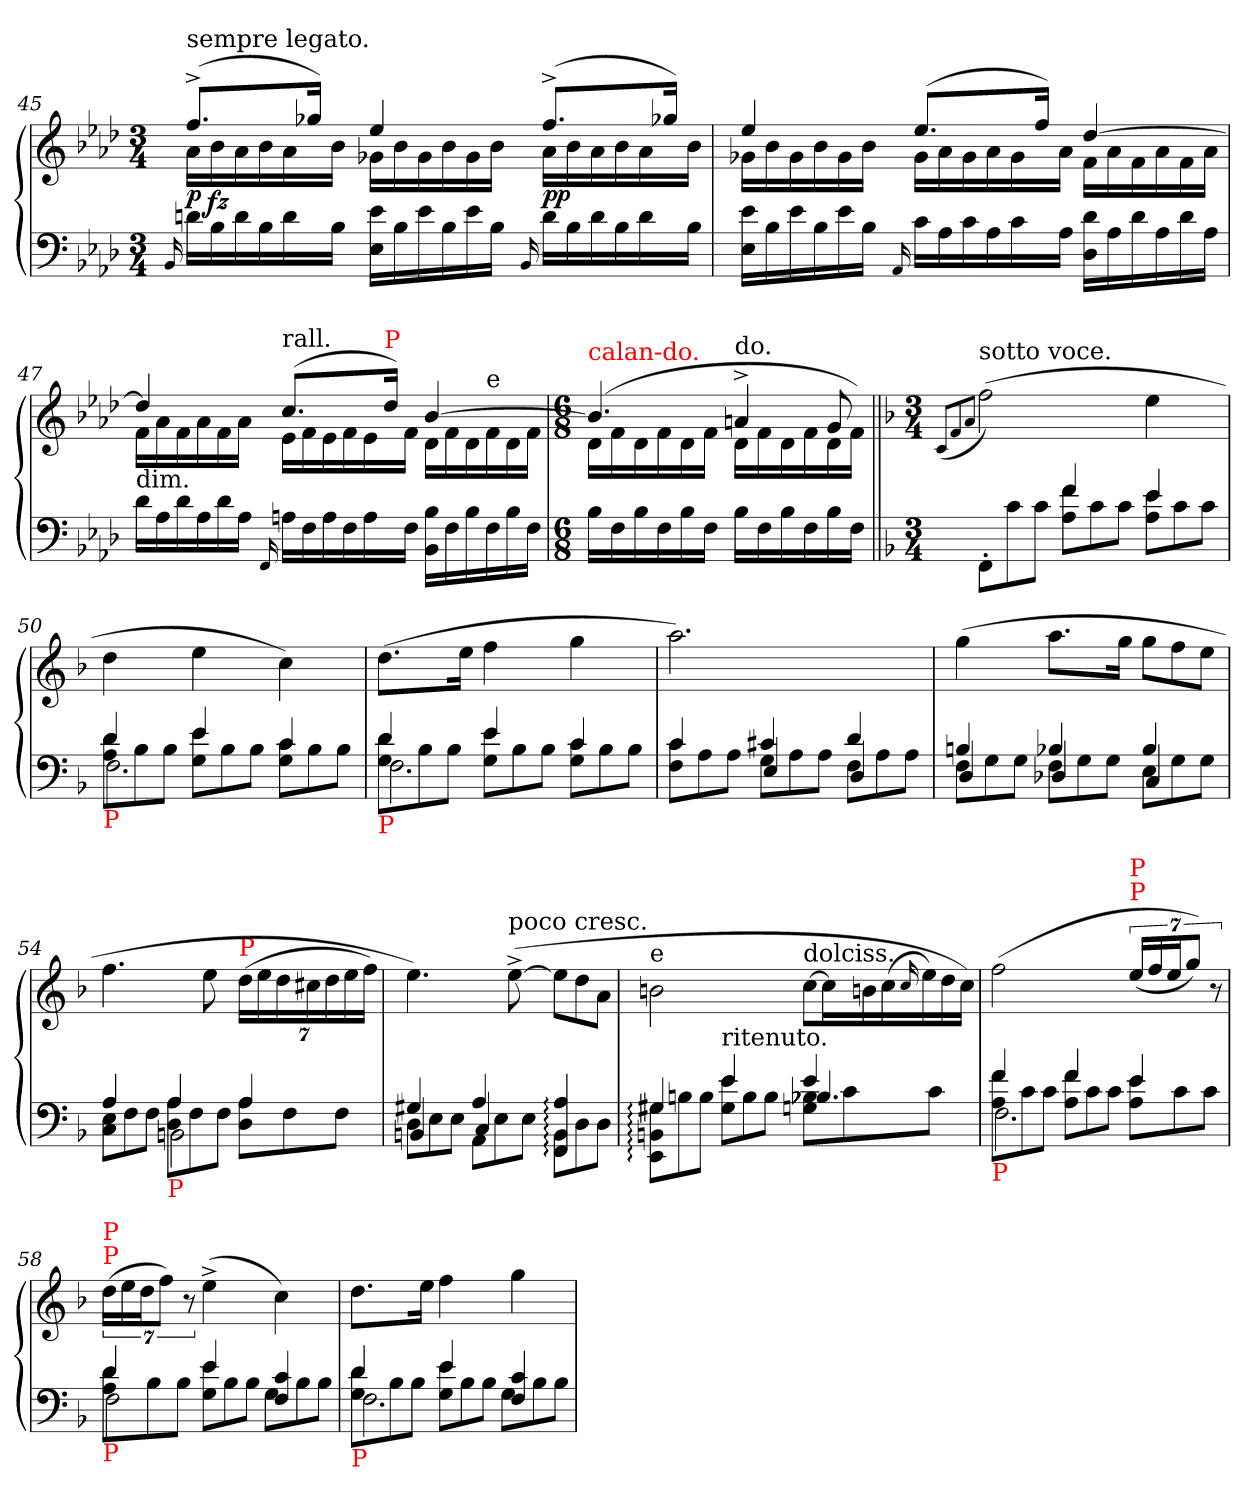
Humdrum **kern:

**kern	**kern	**dynam
*part1	*part1	*part1
*staff2	*staff1	*staff1/2
*clefF4	*clefG2	*
*k[b-e-a-d-]	*k[b-e-a-d-]	*
*M3/4	*M3/4	*
=45	=45	=45
16qqBB-/	.	.
*	*^	*
*Xtuplet	*	*Xtuplet	*
!	!LO:TX:a:t=sempre legato.	!	!
24dnLL	(<8.ff^L	24a-LL	p
24B-	.	24b-	fz
24d	.	24a-	.
24B-	.	24b-	.
24d	.	24a-	.
.	16gg-XJk)	.	.
24B-JJ	.	24b-JJ	.
24e- 24E-LL	4ee-	24g-XLL	.
24B-	.	24b-	.
24e-	.	24g-	.
24B-	.	24b-	.
24e-	.	24g-	.
24B-JJ	.	24b-JJ	.
16qqBB-/	.	.	.
24dLL	(>8.ff^L	24a-LL	pp
24B-	.	24b-	.
24d	.	24a-	.
24B-	.	24b-	.
24d	.	24a-	.
.	16gg-XJk)	.	.
24B-JJ	.	24b-JJ	.
=46	=46	=46	=46
24e- 24E-LL	4ee-	24g-XLL	.
24B-	.	24b-	.
24e-	.	24g-	.
24B-	.	24b-	.
24e-	.	24g-	.
24B-JJ	.	24b-JJ	.
16qqAA-/	.	.	.
24cLL	(>8.ee-L	24g-LL	.
24A-	.	24a-	.
24c	.	24g-	.
24A-	.	24a-	.
24c	.	24g-	.
.	16ffJk)	.	.
24A-JJ	.	24a-JJ	.
24d- 24D-LL	[4dd-	24fLL	.
24A-	.	24a-	.
24d-	.	24f	.
24A-	.	24a-	.
24d-	.	24f	.
24A-JJ	.	24a-JJ	.
=47	=47	=47	=47
!	!LO:TX:c:t=dim.	!	!
24d-LL	4dd-]	24fLL	.
24A-	.	24a-	.
24d-	.	24f	.
24A-	.	24a-	.
24d-	.	24f	.
24A-JJ	.	24a-JJ	.
16qqFF/	.	.	.
!	!LO:TX:a:t=rall.	!	!
24AnLL	(>8.ccL	24e-LL	.
24F	.	24f	.
24A	.	24e-	.
24F	.	24f	.
24A	.	24e-	.
!	!LO:TX:a:color=red:t=P	!	!
.	16dd-Jk)	.	.
24FJJ	.	24fJJ	.
24B- 24BB-LL	[4b-	24d-LL	.
24F	.	24f	.
24B-	.	24d-	.
!	!	!LO:TX:a:t=e	!
24F	.	24f	.
24B-	.	24d-	.
24FJJ	.	24fJJ	.
=48	=48	=48	=48
*M6/8	*M6/8	*	*
!	!LO:TX:a:color=red:t=calan-do.	!	!
16B-LL	(>4.b-]	16d-LL	.
16F	.	16f	.
16B-	.	16d-	.
16F	.	16f	.
16B-	.	16d-	.
16FJJ	.	16fJJ	.
!	!LO:TX:a:t=do.	!	!
16B-LL	4an^	16d-LL	.
16F	.	16f	.
16B-	.	16d-	.
16F	.	16f	.
16B-	8g	16d-	.
16FJJ	.	16fJJ)	.
*	*v	*v	*
=||	=||	=||
*k[b-]	*k[b-]	*
*M3/4	*M3/4	*
.	(>8qc/L	.
.	8qf/	.
.	8qa/J	.
*^	*	*
!	!	!LO:TX:a:t=sotto voce.	!
4ryy	12FF'L	(>2ff)	.
.	12c	.	.
.	12cJ	.	.
4f	12A 12fL	.	.
.	12c	.	.
.	12cJ	.	.
4e	12A 12eL	4ee	.
.	12c	.	.
.	12cJ	.	.
=50	=50	=50	=50
*	*^	*	*
!LO:TX:b:color=red:t=P	!	!	!	!
4d	12A 12dL	2.F\	4dd	.
.	12B-	.	.	.
.	12B-J	.	.	.
4e	12G 12eL	.	4ee	.
.	12B-	.	.	.
.	12B-J	.	.	.
4c	12G 12cL	.	4cc)	.
.	12B-	.	.	.
.	12B-J	.	.	.
=51	=51	=51	=51	=51
!LO:TX:b:color=red:t=P	!	!	!	!
4d	12G 12dL	2.F\	(>8.ddL	.
.	12B-	.	.	.
.	12B-J	.	.	.
.	.	.	16eeJk	.
4e	12G 12eL	.	4ff	.
.	12B-	.	.	.
.	12B-J	.	.	.
4c	12G 12cL	.	4gg	.
.	12B-	.	.	.
.	12B-J	.	.	.
=52	=52	=52	=52	=52
4c	12F 12cL	4ryy	2.aa)	.
.	12A	.	.	.
.	12AJ	.	.	.
4c#X	12GL	4E/	.	.
.	12A	.	.	.
.	12AJ	.	.	.
4d	12FL	4D/	.	.
.	12A	.	.	.
.	12AJ	.	.	.
=53	=53	=53	=53	=53
4Bn	12FL	4D/	(4gg	.
.	12G	.	.	.
.	12GJ	.	.	.
4B-X	12FL	4D-X/	8.aaL	.
.	12G	.	.	.
.	12GJ	.	.	.
.	.	.	16ggJk	.
4B-	12EL	4C/	12ggL	.
.	12G	.	12ff	.
.	12GJ	.	12eeJ	.
=54	=54	=54	=54	=54
4A	12E 12CL	4ryy	4.ff	.
.	12F	.	.	.
.	12FJ	.	.	.
!LO:TX:b:color=red:t=P	!	!	!	!
4A	12D 12AL	2BBn\	.	.
.	12F	.	.	.
.	.	.	8ee	.
.	12FJ	.	.	.
*	*	*	*tuplet	*
*	*	*	*Xbrackettup	*
!	!	!	!LO:TX:a:color=red:t=P	!
4A	12D 12AL	.	(28ddLL	.
.	.	.	28ee	.
.	.	.	28dd	.
.	12F	.	.	.
.	.	.	28cc#X	.
.	.	.	28dd	.
.	12FJ	.	.	.
.	.	.	28ee	.
.	.	.	28ffJJ)	.
=55	=55	=55	=55	=55
4G#X	12DL	4BBn/	4.ee)	.
.	12E	.	.	.
.	12EJ	.	.	.
4A	12AAL	4C/	.	.
.	12E	.	.	.
!	!	!	!LO:TX:a:t=poco cresc.	!
.	.	.	(>[8ee^<	.
.	12EJ	.	.	.
*	*	*	*Xtuplet	*
4A: 4FF:	12BB: 12FF:L	4ryy	12eeL]	.
.	12D	.	12dd	.
.	12DJ	.	12aJ	.
=56	=56	=56	=56	=56
!	!	!	!LO:TX:a:t=e	!
4G#X	12BBn: 12EE: 12G#X:L	2ryy	2bn	.
.	12Bn	.	.	.
.	12BJ	.	.	.
!LO:TX:a:t=ritenuto.	!	!	!	!
4e	12G# 12eL	.	.	.
.	12B	.	.	.
.	12BJ	.	.	.
!	!	!	!LO:TX:a:t=dolciss.	!
!	!	!LO:N:vis=4.	!LO:N:vis=8	!
4e	12B-X 12GnL	4B-X/	[16ccL	.
!	!	!	!LO:N:vis=16	!
.	.	.	32ccL]	.
.	12c	.	.	.
!	!	!	!LO:N:vis=16	!
.	.	.	32bn	.
!	!	!	!LO:N:vis=16	!
.	.	.	(>32cc	.
.	.	.	16qqcc/	.
!	!	!	!LO:N:vis=16	!
.	.	.	32ee)	.
.	12cJ	.	.	.
!	!	!	!LO:N:vis=16	!
.	.	.	32dd	.
!	!	!	!LO:N:vis=16	!
.	.	.	32ccJJ)	.
=57	=57	=57	=57	=57
!LO:TX:b:color=red:t=P	!	!	!	!
4f	12A 12fL	2.F\	(2ff	.
.	12c	.	.	.
.	12cJ	.	.	.
4f	12A 12fL	.	.	.
.	12c	.	.	.
.	12cJ	.	.	.
*	*	*	*tuplet	*
*	*	*	*brackettup	*
!	!	!	!LO:TX:a:color=red:t=P	!
!	!	!	!LO:TX:a:color=red:t=P	!
4e	12A 12eL	.	(28ee/LL	.
.	.	.	28ff	.
.	.	.	28eeJ	.
.	12c	.	.	.
.	.	.	14ggJ))	.
.	12cJ	.	.	.
.	.	.	14r	.
=58	=58	=58	=58	=58
!	!	!	!LO:TX:a:color=red:t=P	!
!	!	!	!LO:TX:a:color=red:t=P	!
!LO:TX:b:color=red:t=P	!	!	!	!
4d	12A 12dL	2F\	(>28ddLL	.
.	.	.	28ee	.
.	.	.	28ddJ	.
.	12B-	.	.	.
.	.	.	14ffJ)	.
.	12B-J	.	.	.
.	.	.	14r	.
4e	12G 12eL	.	(4ee^<	.
.	12B-	.	.	.
.	12B-J	.	.	.
4c/ 4F/	12GL	4ryy	4cc)	.
.	12B-	.	.	.
.	12B-J	.	.	.
=59	=59	=59	=59	=59
!LO:TX:b:color=red:t=P	!	!	!	!
4d	12G 12dL	2.F\	8.ddL	.
.	12B-	.	.	.
.	12B-J	.	.	.
.	.	.	16eeJk	.
4e	12G 12eL	.	4ff	.
.	12B-	.	.	.
.	12B-J	.	.	.
4F 4c	12GL	.	4gg	.
.	12B-	.	.	.
.	12B-J	.	.	.
*v	*v	*v	*	*
=	=	=
*-	*-	*-
